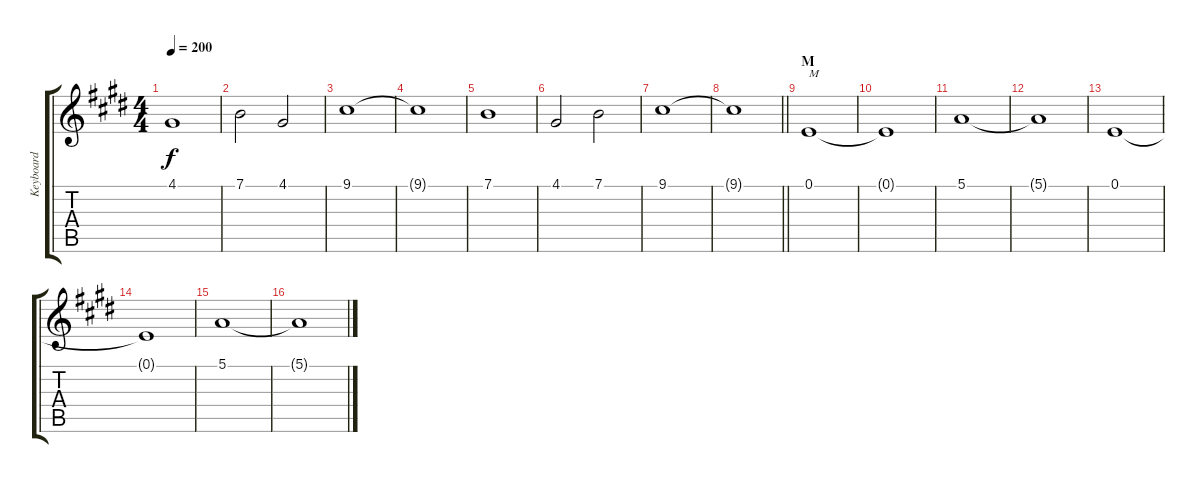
\track ("Keyboard" "Keyboard") {instrument pad6metallic}
\staff {score tabs}
\tuning (E4 B3 G3 D3 A2 E2) {hide}
\ts (4 4)
\tempo 200
\clef g2
\ks e
4.1.1{dy f} |
7.1.2 4.1.2 |
9.1.1 |
9.1{t}.1 |
7.1.1 |
4.1.2 7.1.2 |
9.1.1 |
\barLineRight lightlight
9.1{t}.1 |
\section ("" "M")
0.1.1{txt "M"} |
0.1{t}.1 |
5.1.1 |
5.1{t}.1 |
0.1.1 |
0.1{t}.1 |
5.1.1 |
5.1{t}.1
